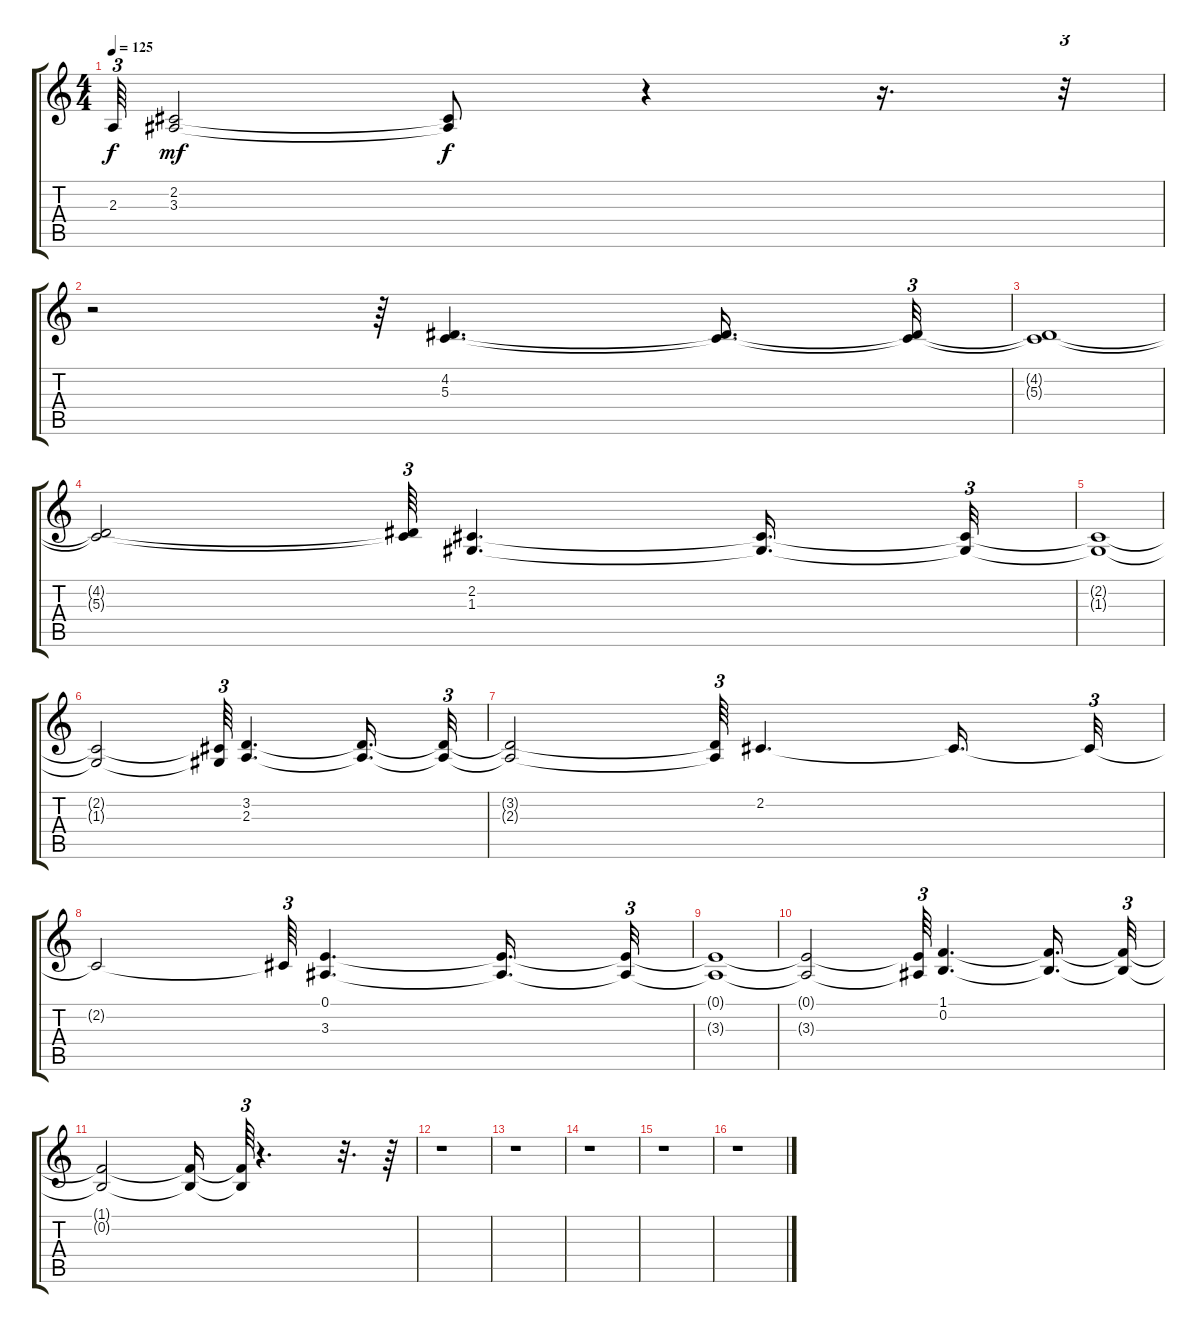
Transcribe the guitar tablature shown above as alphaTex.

\track "" {instrument stringensemble1}
\staff {score tabs}
\tuning (E4 B3 G3 D3 A2 E2) {hide}
\ts (4 4)
\tempo 125
\clef g2
\ks c
2.3{t}.64{tu (3 2) dy f} (2.2 3.3).2{dy mf} (2.2{t} 3.3{t}).8{dy f} r.4 r.16{d} r.32{tu (3 2)} |
r.2 r.64{tu (3 2)} (4.2 5.3).4{d} (4.2{t} 5.3{t}).16{d} (4.2{t} 5.3{t}).32{tu (3 2)} |
(4.2{t} 5.3{t}).1 |
(4.2{t} 5.3{t}).2 (4.2{t} 5.3{t}).64{tu (3 2)} (2.2 1.3).4{d} (2.2{t} 1.3{t}).16{d} (2.2{t} 1.3{t}).32{tu (3 2)} |
(2.2{t} 1.3{t}).1 |
(2.2{t} 1.3{t}).2 (2.2{t} 1.3{t}).64{tu (3 2)} (3.2 2.3).4{d} (3.2{t} 2.3{t}).16{d} (3.2{t} 2.3{t}).32{tu (3 2)} |
(3.2{t} 2.3{t}).2 (3.2{t} 2.3{t}).64{tu (3 2)} 2.2.4{d} 2.2{t}.16{d} 2.2{t}.32{tu (3 2)} |
2.2{t}.2 2.2{t}.64{tu (3 2)} (0.1 3.3).4{d} (0.1{t} 3.3{t}).16{d} (0.1{t} 3.3{t}).32{tu (3 2)} |
(0.1{t} 3.3{t}).1 |
(0.1{t} 3.3{t}).2 (0.1{t} 3.3{t}).64{tu (3 2)} (1.1 0.2).4{d} (1.1{t} 0.2{t}).16{d} (1.1{t} 0.2{t}).32{tu (3 2)} |
(1.1{t} 0.2{t}).2 (1.1{t} 0.2{t}).16 (1.1{t} 0.2{t}).64{tu (3 2)} r.4{d} r.32{d} r.64 |
r.1 |
r.1 |
r.1 |
r.1 |
r.1
